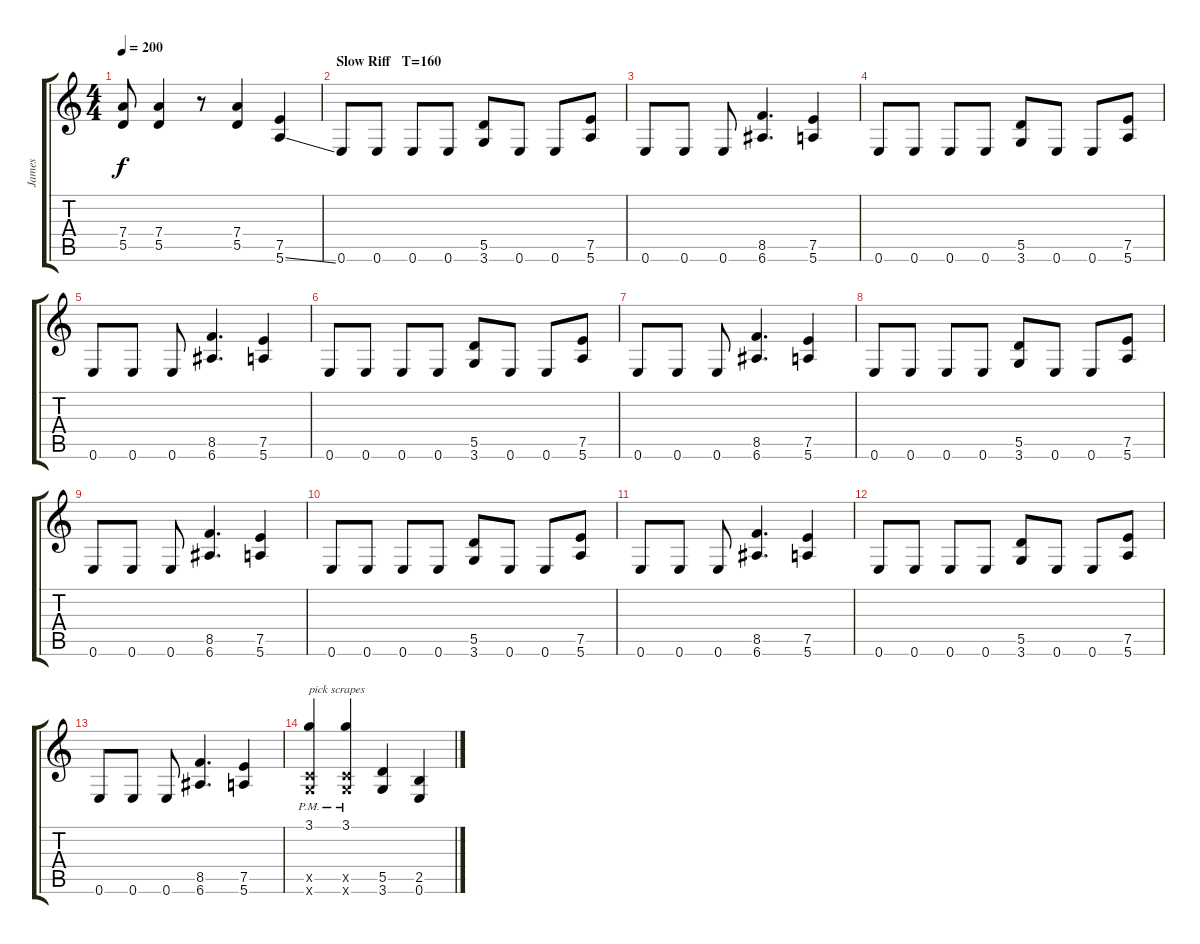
\track ("James" "James") {instrument distortionguitar}
\staff {score tabs}
\tuning (E4 B3 G3 D3 A2 E2) {hide}
\ts (4 4)
\tempo 200
\clef g2
\ks c
(7.4 5.5).8{dy f} (7.4 5.5).4 r.8 (7.4 5.5).4 (7.5 5.6{ss}).4 |
\section ("" "Slow Riff   T=160")
0.6.8 0.6.8 0.6.8 0.6.8 (5.5 3.6).8 0.6.8 0.6.8 (7.5 5.6).8 |
0.6.8 0.6.8 0.6.8 (8.5 6.6).4{d} (7.5 5.6).4 |
0.6.8 0.6.8 0.6.8 0.6.8 (5.5 3.6).8 0.6.8 0.6.8 (7.5 5.6).8 |
0.6.8 0.6.8 0.6.8 (8.5 6.6).4{d} (7.5 5.6).4 |
0.6.8 0.6.8 0.6.8 0.6.8 (5.5 3.6).8 0.6.8 0.6.8 (7.5 5.6).8 |
0.6.8 0.6.8 0.6.8 (8.5 6.6).4{d} (7.5 5.6).4 |
0.6.8 0.6.8 0.6.8 0.6.8 (5.5 3.6).8 0.6.8 0.6.8 (7.5 5.6).8 |
0.6.8 0.6.8 0.6.8 (8.5 6.6).4{d} (7.5 5.6).4 |
0.6.8 0.6.8 0.6.8 0.6.8 (5.5 3.6).8 0.6.8 0.6.8 (7.5 5.6).8 |
0.6.8 0.6.8 0.6.8 (8.5 6.6).4{d} (7.5 5.6).4 |
0.6.8 0.6.8 0.6.8 0.6.8 (5.5 3.6).8 0.6.8 0.6.8 (7.5 5.6).8 |
0.6.8 0.6.8 0.6.8 (8.5 6.6).4{d} (7.5 5.6).4 |
(3.1{pm} 3.5{x} 3.6{x}).4{txt "pick scrapes"} (3.1{pm} 3.5{x} 3.6{x}).4 (5.5 3.6).4 (2.5 0.6).4
